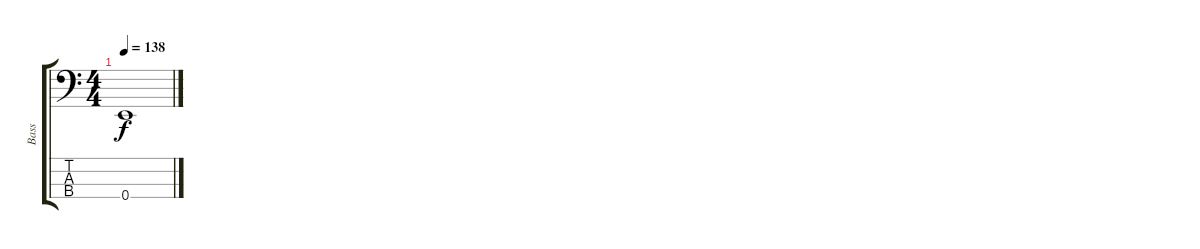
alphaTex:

\track ("Bass" "Bass") {instrument electricbassfinger}
\staff {score tabs}
\tuning (G2 D2 A1 E1) {hide}
\ts (4 4)
\tempo 138
\clef f4
\ks c
0.4.1{dy f}
